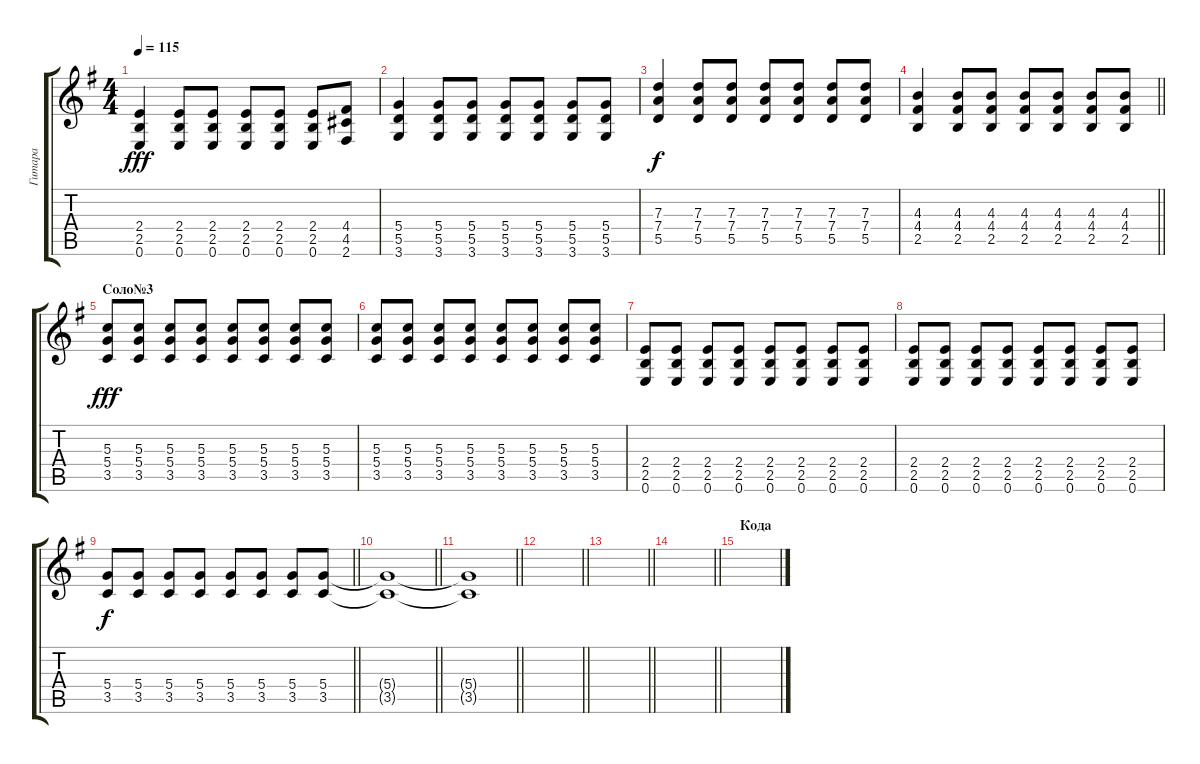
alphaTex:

\track ("Гитара" "Гитара") {instrument overdrivenguitar}
\staff {score tabs}
\tuning (E4 B3 G3 D3 A2 E2) {hide}
\ts (4 4)
\tempo 115
\clef g2
\ks g
(2.4 2.5 0.6).4{dy fff} (2.4 2.5 0.6).8 (2.4 2.5 0.6).8 (2.4 2.5 0.6).8 (2.4 2.5 0.6).8 (2.4 2.5 0.6).8 (4.4 4.5 2.6).8 |
(5.4 5.5 3.6).4 (5.4 5.5 3.6).8 (5.4 5.5 3.6).8 (5.4 5.5 3.6).8 (5.4 5.5 3.6).8 (5.4 5.5 3.6).8 (5.4 5.5 3.6).8 |
(7.3 7.4 5.5).4{dy f} (7.3 7.4 5.5).8 (7.3 7.4 5.5).8 (7.3 7.4 5.5).8 (7.3 7.4 5.5).8 (7.3 7.4 5.5).8 (7.3 7.4 5.5).8 |
\barLineRight lightlight
(4.3 4.4 2.5).4 (4.3 4.4 2.5).8 (4.3 4.4 2.5).8 (4.3 4.4 2.5).8 (4.3 4.4 2.5).8 (4.3 4.4 2.5).8 (4.3 4.4 2.5).8 |
\section ("" "Соло№3")
(5.3 5.4 3.5).8{dy fff} (5.3 5.4 3.5).8 (5.3 5.4 3.5).8 (5.3 5.4 3.5).8 (5.3 5.4 3.5).8 (5.3 5.4 3.5).8 (5.3 5.4 3.5).8 (5.3 5.4 3.5).8 |
(5.3 5.4 3.5).8 (5.3 5.4 3.5).8 (5.3 5.4 3.5).8 (5.3 5.4 3.5).8 (5.3 5.4 3.5).8 (5.3 5.4 3.5).8 (5.3 5.4 3.5).8 (5.3 5.4 3.5).8 |
(2.4 2.5 0.6).8 (2.4 2.5 0.6).8 (2.4 2.5 0.6).8 (2.4 2.5 0.6).8 (2.4 2.5 0.6).8 (2.4 2.5 0.6).8 (2.4 2.5 0.6).8 (2.4 2.5 0.6).8 |
(2.4 2.5 0.6).8 (2.4 2.5 0.6).8 (2.4 2.5 0.6).8 (2.4 2.5 0.6).8 (2.4 2.5 0.6).8 (2.4 2.5 0.6).8 (2.4 2.5 0.6).8 (2.4 2.5 0.6).8 |
\barLineRight lightlight
(5.4 3.5).8{dy f} (5.4 3.5).8 (5.4 3.5).8 (5.4 3.5).8 (5.4 3.5).8 (5.4 3.5).8 (5.4 3.5).8 (5.4 3.5).8{volume 5 instrument overdrivenguitar} |
\barLineRight lightlight
(5.4{t} 3.5{t}).1 |
\barLineRight lightlight
(5.4{t} 3.5{t}).1 |
\barLineRight lightlight
|
\barLineRight lightlight
|
\barLineRight lightlight
|
\section ("" "Кода")
